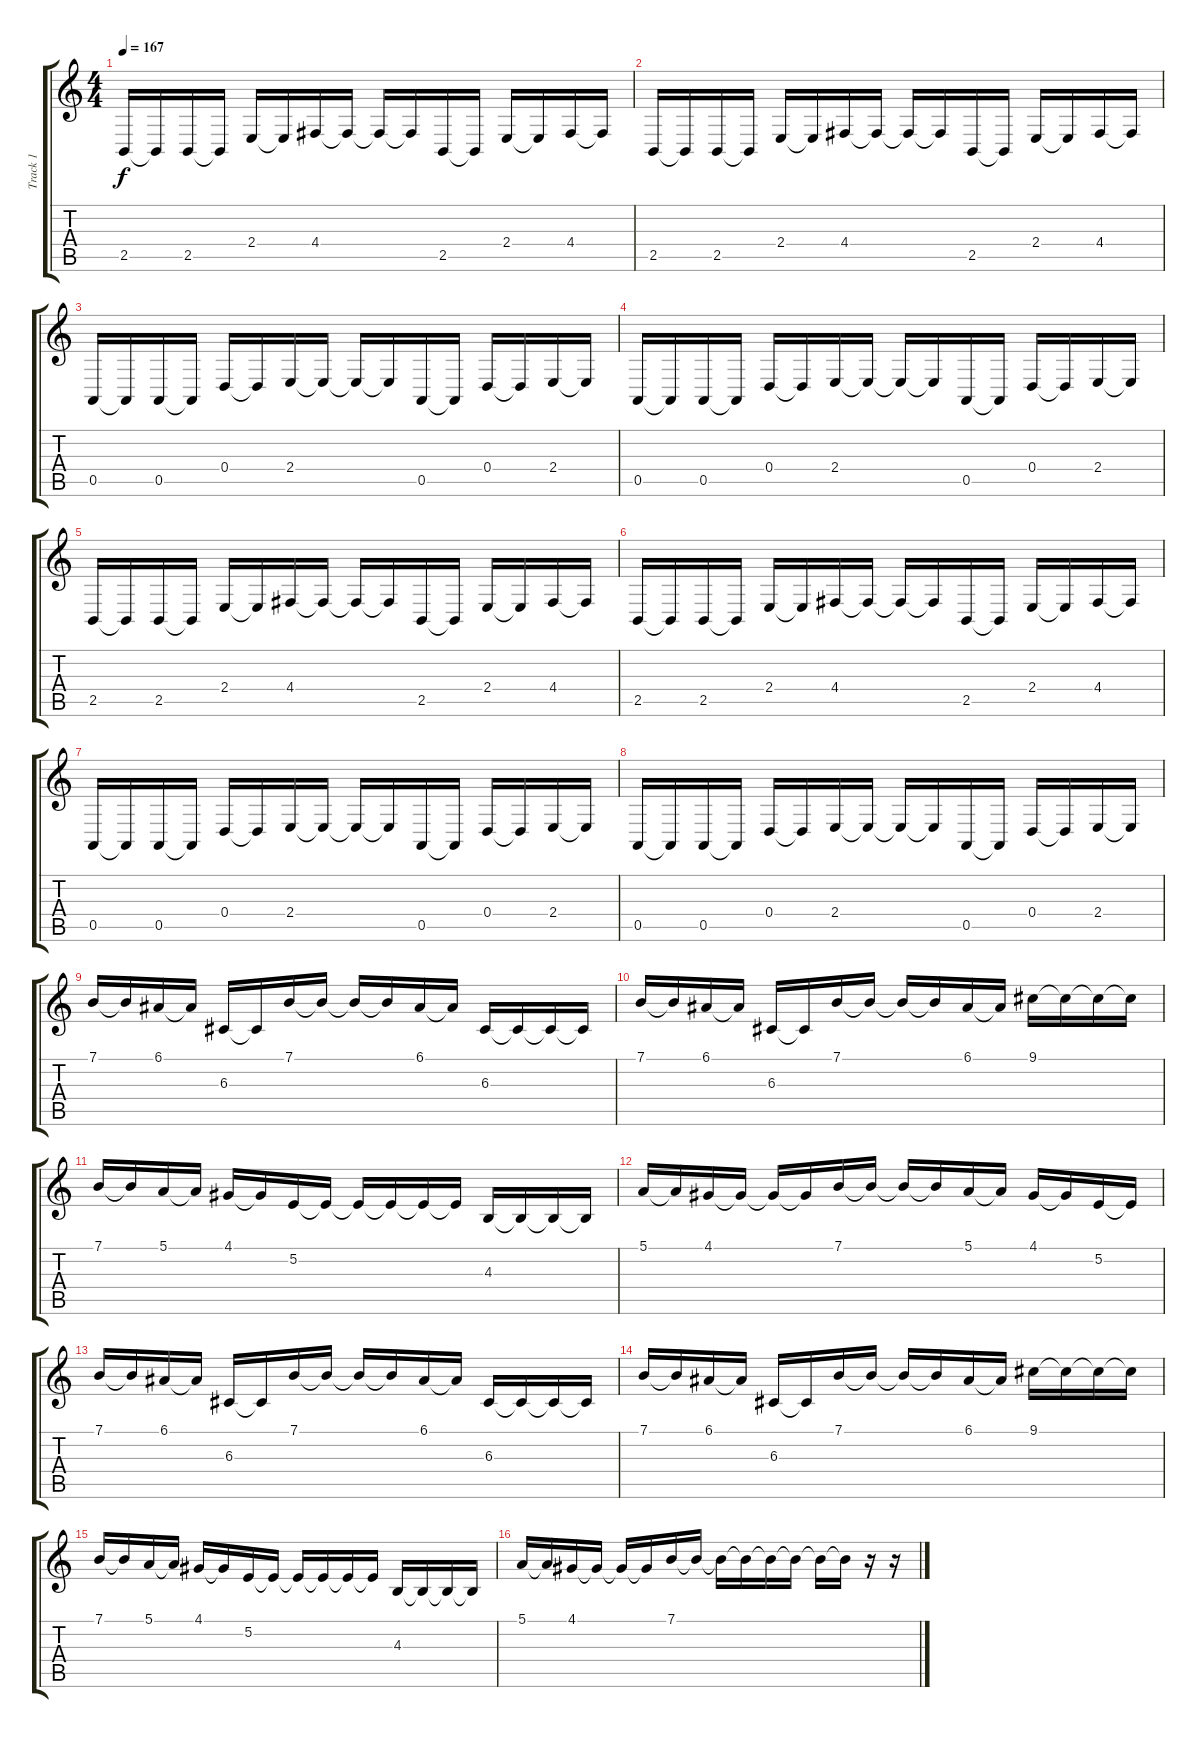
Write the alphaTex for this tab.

\track ("Track 1" "Track 1") {instrument lead5charang}
\staff {score tabs}
\tuning (E4 B3 G3 D3 A2 E2) {hide}
\ts (4 4)
\tempo 167
\clef g2
\ks c
2.5.16{dy f} 2.5{t}.16 2.5.16 2.5{t}.16 2.4.16 2.4{t}.16 4.4.16 4.4{t}.16 4.4{t}.16 4.4{t}.16 2.5.16 2.5{t}.16 2.4.16 2.4{t}.16 4.4.16 4.4{t}.16 |
2.5.16 2.5{t}.16 2.5.16 2.5{t}.16 2.4.16 2.4{t}.16 4.4.16 4.4{t}.16 4.4{t}.16 4.4{t}.16 2.5.16 2.5{t}.16 2.4.16 2.4{t}.16 4.4.16 4.4{t}.16 |
0.5.16 0.5{t}.16 0.5.16 0.5{t}.16 0.4.16 0.4{t}.16 2.4.16 2.4{t}.16 2.4{t}.16 2.4{t}.16 0.5.16 0.5{t}.16 0.4.16 0.4{t}.16 2.4.16 2.4{t}.16 |
0.5.16 0.5{t}.16 0.5.16 0.5{t}.16 0.4.16 0.4{t}.16 2.4.16 2.4{t}.16 2.4{t}.16 2.4{t}.16 0.5.16 0.5{t}.16 0.4.16 0.4{t}.16 2.4.16 2.4{t}.16 |
2.5.16 2.5{t}.16 2.5.16 2.5{t}.16 2.4.16 2.4{t}.16 4.4.16 4.4{t}.16 4.4{t}.16 4.4{t}.16 2.5.16 2.5{t}.16 2.4.16 2.4{t}.16 4.4.16 4.4{t}.16 |
2.5.16 2.5{t}.16 2.5.16 2.5{t}.16 2.4.16 2.4{t}.16 4.4.16 4.4{t}.16 4.4{t}.16 4.4{t}.16 2.5.16 2.5{t}.16 2.4.16 2.4{t}.16 4.4.16 4.4{t}.16 |
0.5.16 0.5{t}.16 0.5.16 0.5{t}.16 0.4.16 0.4{t}.16 2.4.16 2.4{t}.16 2.4{t}.16 2.4{t}.16 0.5.16 0.5{t}.16 0.4.16 0.4{t}.16 2.4.16 2.4{t}.16 |
0.5.16 0.5{t}.16 0.5.16 0.5{t}.16 0.4.16 0.4{t}.16 2.4.16 2.4{t}.16 2.4{t}.16 2.4{t}.16 0.5.16 0.5{t}.16 0.4.16 0.4{t}.16 2.4.16 2.4{t}.16 |
7.1.16 7.1{t}.16 6.1.16 6.1{t}.16 6.3.16 6.3{t}.16 7.1.16 7.1{t}.16 7.1{t}.16 7.1{t}.16 6.1.16 6.1{t}.16 6.3.16 6.3{t}.16 6.3{t}.16 6.3{t}.16 |
7.1.16 7.1{t}.16 6.1.16 6.1{t}.16 6.3.16 6.3{t}.16 7.1.16 7.1{t}.16 7.1{t}.16 7.1{t}.16 6.1.16 6.1{t}.16 9.1.16 9.1{t}.16 9.1{t}.16 9.1{t}.16 |
7.1.16 7.1{t}.16 5.1.16 5.1{t}.16 4.1.16 4.1{t}.16 5.2.16 5.2{t}.16 5.2{t}.16 5.2{t}.16 5.2{t}.16 5.2{t}.16 4.3.16 4.3{t}.16 4.3{t}.16 4.3{t}.16 |
5.1.16 5.1{t}.16 4.1.16 4.1{t}.16 4.1{t}.16 4.1{t}.16 7.1.16 7.1{t}.16 7.1{t}.16 7.1{t}.16 5.1.16 5.1{t}.16 4.1.16 4.1{t}.16 5.2.16 5.2{t}.16 |
7.1.16 7.1{t}.16 6.1.16 6.1{t}.16 6.3.16 6.3{t}.16 7.1.16 7.1{t}.16 7.1{t}.16 7.1{t}.16 6.1.16 6.1{t}.16 6.3.16 6.3{t}.16 6.3{t}.16 6.3{t}.16 |
7.1.16 7.1{t}.16 6.1.16 6.1{t}.16 6.3.16 6.3{t}.16 7.1.16 7.1{t}.16 7.1{t}.16 7.1{t}.16 6.1.16 6.1{t}.16 9.1.16 9.1{t}.16 9.1{t}.16 9.1{t}.16 |
7.1.16 7.1{t}.16 5.1.16 5.1{t}.16 4.1.16 4.1{t}.16 5.2.16 5.2{t}.16 5.2{t}.16 5.2{t}.16 5.2{t}.16 5.2{t}.16 4.3.16 4.3{t}.16 4.3{t}.16 4.3{t}.16 |
5.1.16 5.1{t}.16 4.1.16 4.1{t}.16 4.1{t}.16 4.1{t}.16 7.1.16 7.1{t}.16 7.1{t}.16 7.1{t}.16 7.1{t}.16 7.1{t}.16 7.1{t}.16 7.1{t}.16 r.16 r.16
